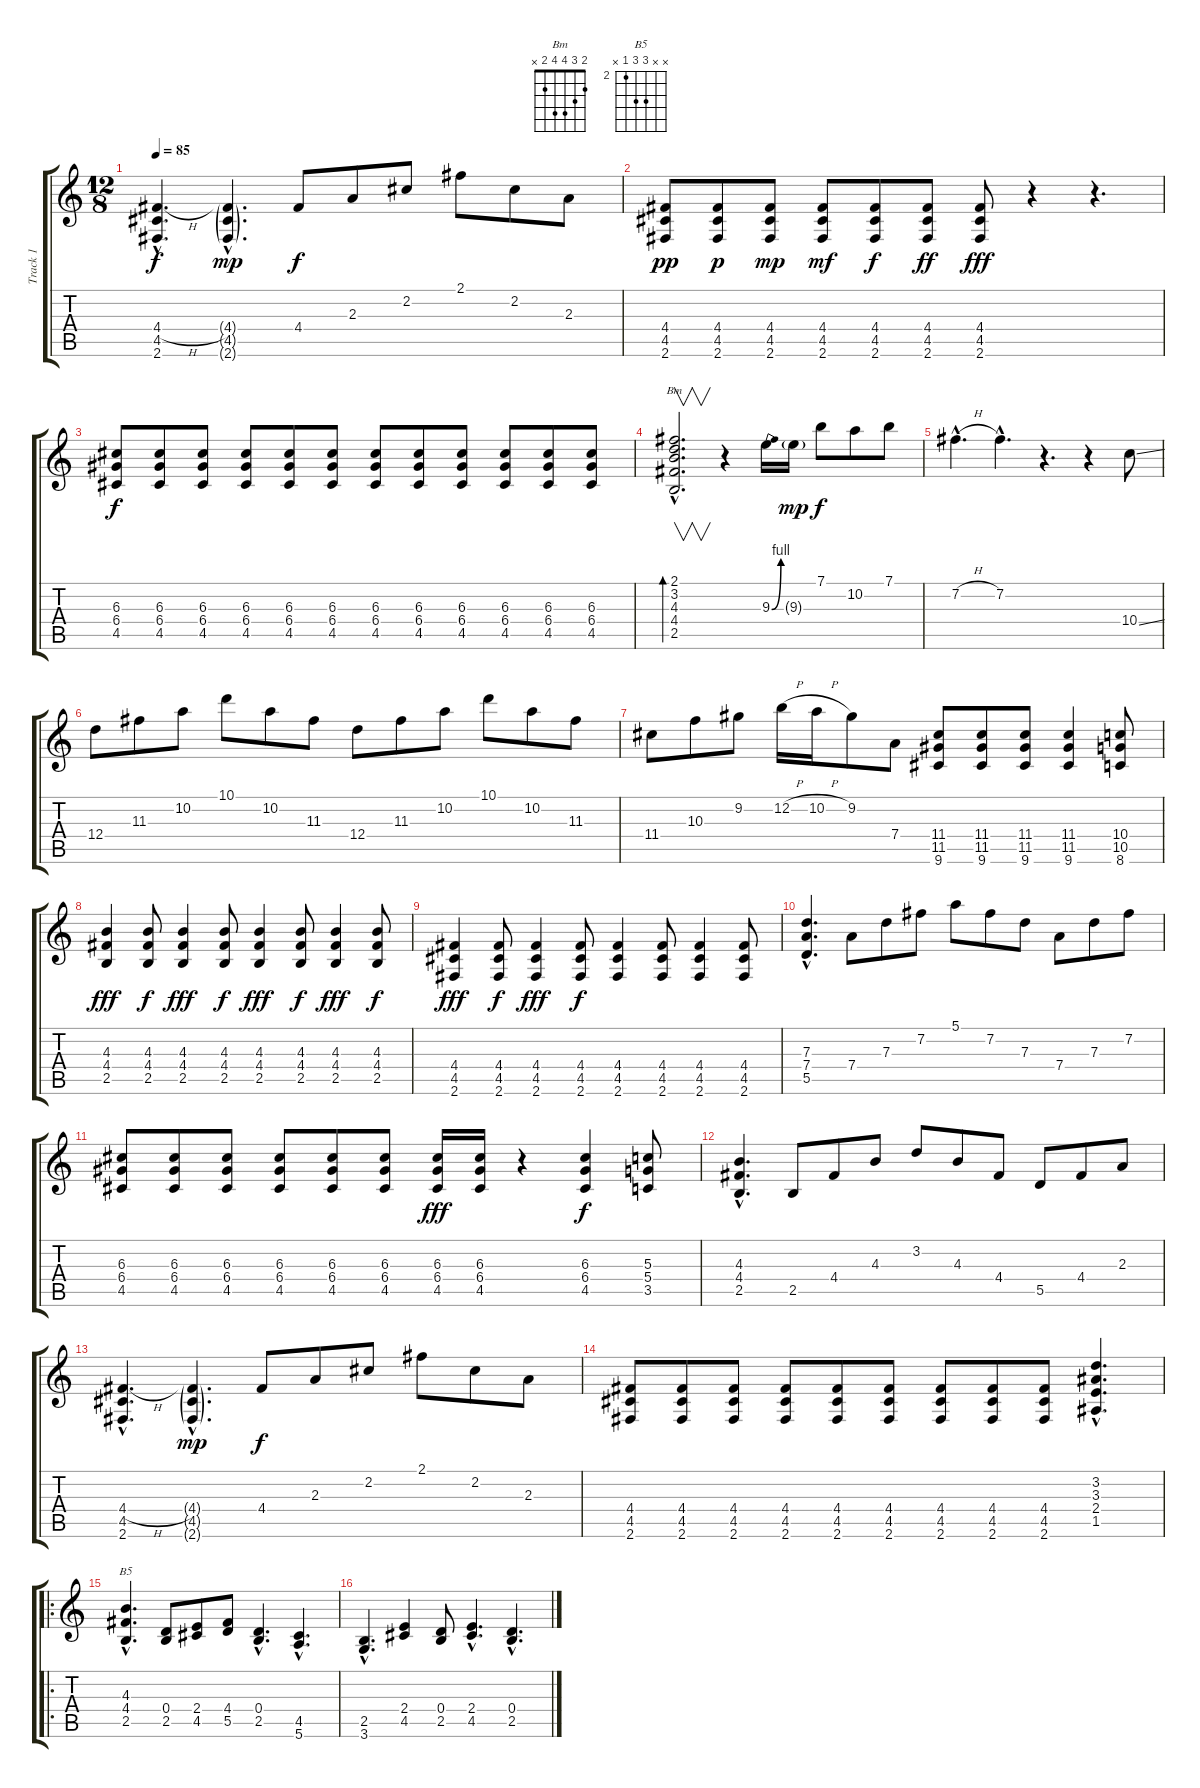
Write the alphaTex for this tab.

\track ("Track 1" "Track 1") {instrument distortionguitar}
\staff {score tabs}
\tuning (E4 B3 G3 D3 A2 E2) {hide}
\chord ("Bm" 2 3 4 4 2 x)
\chord ("B5" x x 4 4 2 x) {firstfret 2}
\ts (12 8)
\tempo 85
\clef g2
\ks c
(4.4{h hac} 4.5{hac} 2.6{hac}).4{d dy f} (4.4{g hac} 4.5{g hac} 2.6{g hac}).4{d dy mp} 4.4.8{dy f} 2.3.8 2.2.8 2.1.8 2.2.8 2.3.8 |
(4.4 4.5 2.6).8{dy pp} (4.4 4.5 2.6).8{dy p} (4.4 4.5 2.6).8{dy mp} (4.4 4.5 2.6).8{dy mf} (4.4 4.5 2.6).8{dy f} (4.4 4.5 2.6).8{dy ff} (4.4 4.5 2.6).8{dy fff} r.4 r.4{d} |
(6.3 6.4 4.5).8{dy f} (6.3 6.4 4.5).8 (6.3 6.4 4.5).8 (6.3 6.4 4.5).8 (6.3 6.4 4.5).8 (6.3 6.4 4.5).8 (6.3 6.4 4.5).8 (6.3 6.4 4.5).8 (6.3 6.4 4.5).8 (6.3 6.4 4.5).8 (6.3 6.4 4.5).8 (6.3 6.4 4.5).8 |
(2.1{hac} 3.2{hac} 4.3{hac} 4.4{hac} 2.5{hac}).2{v d bd 60 ch "Bm"} r.4 9.3{be (bend 0 0 60 4)}.16 9.3{g}.16{dy mp} 7.1.8{dy f} 10.2.8 7.1.8 |
7.2{h hac}.4{d} 7.2{hac}.4{d} r.4{d} r.4 10.4{ss}.8 |
12.4.8 11.3.8 10.2.8 10.1.8 10.2.8 11.3.8 12.4.8 11.3.8 10.2.8 10.1.8 10.2.8 11.3.8 |
11.4.8 10.3.8 9.2.8 12.2{h}.16 10.2{h}.16 9.2.8 7.4.8 (11.4 11.5 9.6).8 (11.4 11.5 9.6).8 (11.4 11.5 9.6).8 (11.4 11.5 9.6).4 (10.4 10.5 8.6).8 |
(4.3 4.4 2.5).4{dy fff} (4.3 4.4 2.5).8{dy f} (4.3 4.4 2.5).4{dy fff} (4.3 4.4 2.5).8{dy f} (4.3 4.4 2.5).4{dy fff} (4.3 4.4 2.5).8{dy f} (4.3 4.4 2.5).4{dy fff} (4.3 4.4 2.5).8{dy f} |
(4.4 4.5 2.6).4{dy fff} (4.4 4.5 2.6).8{dy f} (4.4 4.5 2.6).4{dy fff} (4.4 4.5 2.6).8{dy f} (4.4 4.5 2.6).4 (4.4 4.5 2.6).8 (4.4 4.5 2.6).4 (4.4 4.5 2.6).8 |
(7.3{hac} 7.4{hac} 5.5{hac}).4{d} 7.4.8 7.3.8 7.2.8 5.1.8 7.2.8 7.3.8 7.4.8 7.3.8 7.2.8 |
(6.3 6.4 4.5).8 (6.3 6.4 4.5).8 (6.3 6.4 4.5).8 (6.3 6.4 4.5).8 (6.3 6.4 4.5).8 (6.3 6.4 4.5).8 (6.3 6.4 4.5).16{dy fff} (6.3 6.4 4.5).16 r.4 (6.3 6.4 4.5).4{dy f} (5.3 5.4 3.5).8 |
(4.3{hac} 4.4{hac} 2.5{hac}).4{d} 2.5.8 4.4.8 4.3.8 3.2.8 4.3.8 4.4.8 5.5.8 4.4.8 2.3.8 |
(4.4{h hac} 4.5{hac} 2.6{hac}).4{d} (4.4{g hac} 4.5{g hac} 2.6{g hac}).4{d dy mp} 4.4.8{dy f} 2.3.8 2.2.8 2.1.8 2.2.8 2.3.8 |
(4.4 4.5 2.6).8 (4.4 4.5 2.6).8 (4.4 4.5 2.6).8 (4.4 4.5 2.6).8 (4.4 4.5 2.6).8 (4.4 4.5 2.6).8 (4.4 4.5 2.6).8 (4.4 4.5 2.6).8 (4.4 4.5 2.6).8 (3.2{hac} 3.3{hac} 2.4{hac} 1.5{hac}).4{d} |
\ro
(4.3{hac} 4.4{hac} 2.5{hac}).4{d ch "B5"} (0.4 2.5).8 (2.4 4.5).8 (4.4 5.5).8 (0.4{hac} 2.5{hac}).4{d} (4.5{hac} 5.6{hac}).4{d} |
(2.5{hac} 3.6{hac}).4{d} (2.4 4.5).4 (0.4 2.5).8 (2.4{hac} 4.5{hac}).4{d} (0.4{hac} 2.5{hac}).4{d}
